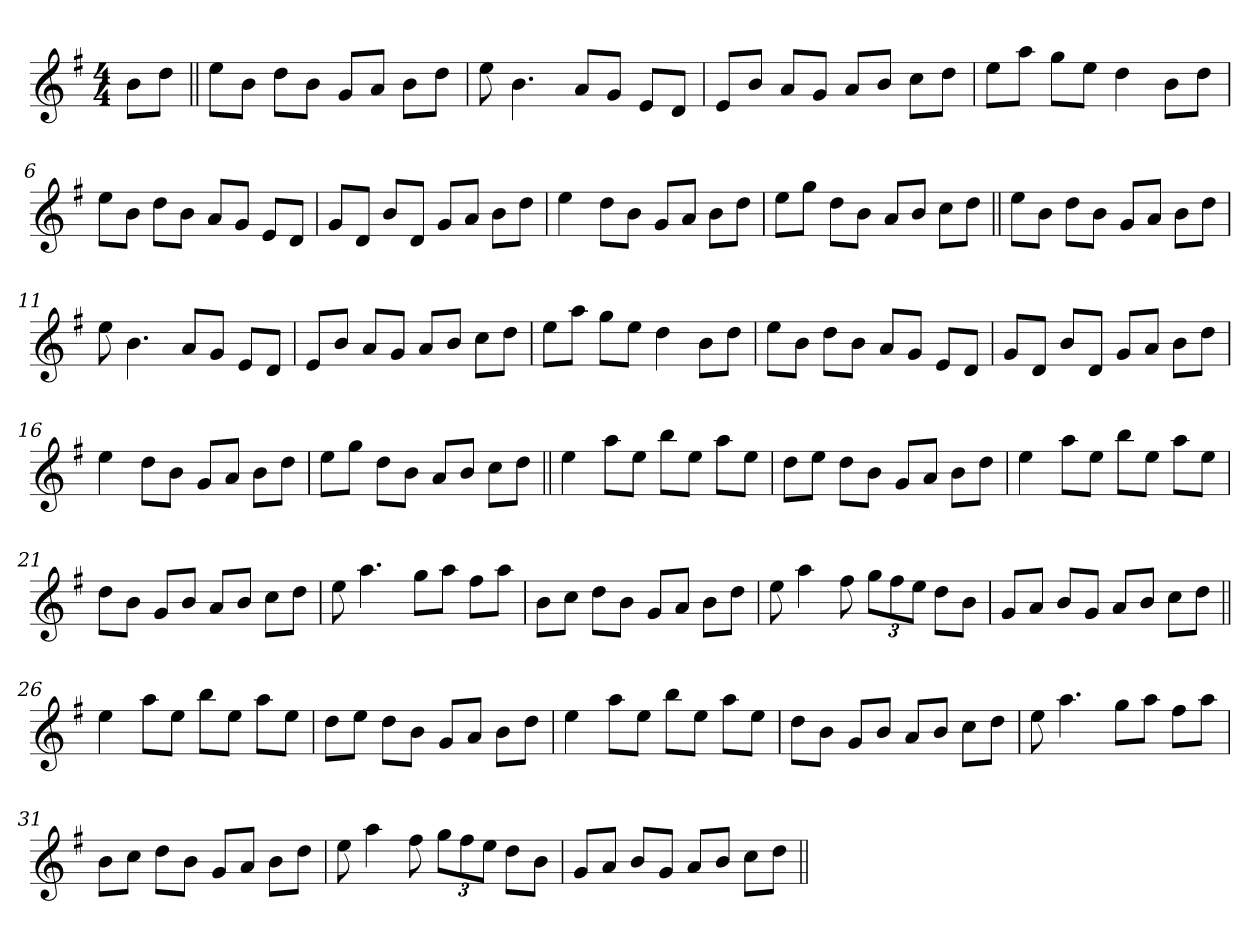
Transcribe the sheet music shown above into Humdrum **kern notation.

**kern
*part1
*staff1
*clefG2
*k[f#]
*M4/4
=1
8b\L
8dd\J
=2||
8ee\L
8b\J
8dd\L
8b\J
8g/L
8a/J
8b\L
8dd\J
=3
8ee\
4.b\
8a/L
8g/J
8e/L
8d/J
=4
8e/L
8b/J
8a/L
8g/J
8a/L
8b/J
8cc\L
8dd\J
=5
8ee\L
8aa\J
8gg\L
8ee\J
4dd\
8b\L
8dd\J
=6
8ee\L
8b\J
8dd\L
8b\J
8a/L
8g/J
8e/L
8d/J
!!LO:LB:g=z
=7
8g/L
8d/J
8b/L
8d/J
8g/L
8a/J
8b\L
8dd\J
=8
4ee\
8dd\L
8b\J
8g/L
8a/J
8b\L
8dd\J
=9
8ee\L
8gg\J
8dd\L
8b\J
8a/L
8b/J
8cc\L
8dd\J
=10||
8ee\L
8b\J
8dd\L
8b\J
8g/L
8a/J
8b\L
8dd\J
=11
8ee\
4.b\
8a/L
8g/J
8e/L
8d/J
!!LO:LB:g=z
=12
8e/L
8b/J
8a/L
8g/J
8a/L
8b/J
8cc\L
8dd\J
=13
8ee\L
8aa\J
8gg\L
8ee\J
4dd\
8b\L
8dd\J
=14
8ee\L
8b\J
8dd\L
8b\J
8a/L
8g/J
8e/L
8d/J
=15
8g/L
8d/J
8b/L
8d/J
8g/L
8a/J
8b\L
8dd\J
=16
4ee\
8dd\L
8b\J
8g/L
8a/J
8b\L
8dd\J
!!LO:LB:g=z
=17
8ee\L
8gg\J
8dd\L
8b\J
8a/L
8b/J
8cc\L
8dd\J
=18||
4ee\
8aa\L
8ee\J
8bb\L
8ee\J
8aa\L
8ee\J
=19
8dd\L
8ee\J
8dd\L
8b\J
8g/L
8a/J
8b\L
8dd\J
=20
4ee\
8aa\L
8ee\J
8bb\L
8ee\J
8aa\L
8ee\J
=21
8dd\L
8b\J
8g/L
8b/J
8a/L
8b/J
8cc\L
8dd\J
!!LO:LB:g=z
=22
8ee\
4.aa\
8gg\L
8aa\J
8ff#\L
8aa\J
=23
8b\L
8cc\J
8dd\L
8b\J
8g/L
8a/J
8b\L
8dd\J
=24
8ee\
4aa\
8ff#\
12gg\L
12ff#\
12ee\J
8dd\L
8b\J
=25
8g/L
8a/J
8b/L
8g/J
8a/L
8b/J
8cc\L
8dd\J
=26||
4ee\
8aa\L
8ee\J
8bb\L
8ee\J
8aa\L
8ee\J
!!LO:LB:g=z
=27
8dd\L
8ee\J
8dd\L
8b\J
8g/L
8a/J
8b\L
8dd\J
=28
4ee\
8aa\L
8ee\J
8bb\L
8ee\J
8aa\L
8ee\J
=29
8dd\L
8b\J
8g/L
8b/J
8a/L
8b/J
8cc\L
8dd\J
=30
8ee\
4.aa\
8gg\L
8aa\J
8ff#\L
8aa\J
=31
8b\L
8cc\J
8dd\L
8b\J
8g/L
8a/J
8b\L
8dd\J
!!LO:LB:g=z
=32
8ee\
4aa\
8ff#\
12gg\L
12ff#\
12ee\J
8dd\L
8b\J
=33
8g/L
8a/J
8b/L
8g/J
8a/L
8b/J
8cc\L
8dd\J
=||
*-
